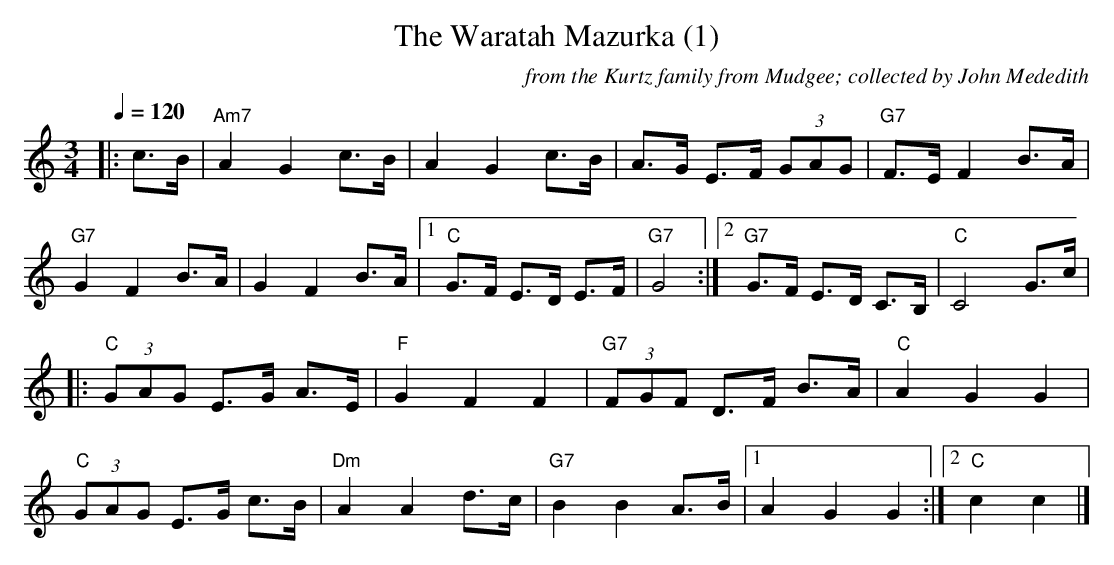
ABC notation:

X:1
T:Waratah Mazurka (1), The
M:3/4
L:1/8
Q:1/4=120
C:from the Kurtz family from Mudgee; collected by John Mededith
K:Cmaj
|:c>B|"Am7"A2G2c>B|A2G2c>B|A>G E>F (3GAG|"G7"F>EF2B>A|
"G7"G2F2B>A|G2F2B>A|1"C"G>F E>D E>F|"G7"G4:|2"G7"G>F E>D C>B, |"C"C4G>c|
|:"C"(3GAG E>G A>E|"F"G2F2F2|"G7"(3FGF D>F B>A|"C"A2G2G2|
"C"(3GAG E>G c>B|"Dm"A2A2d>c|"G7"B2B2A>B|1A2G2G2:|2"C"c2c2|]
